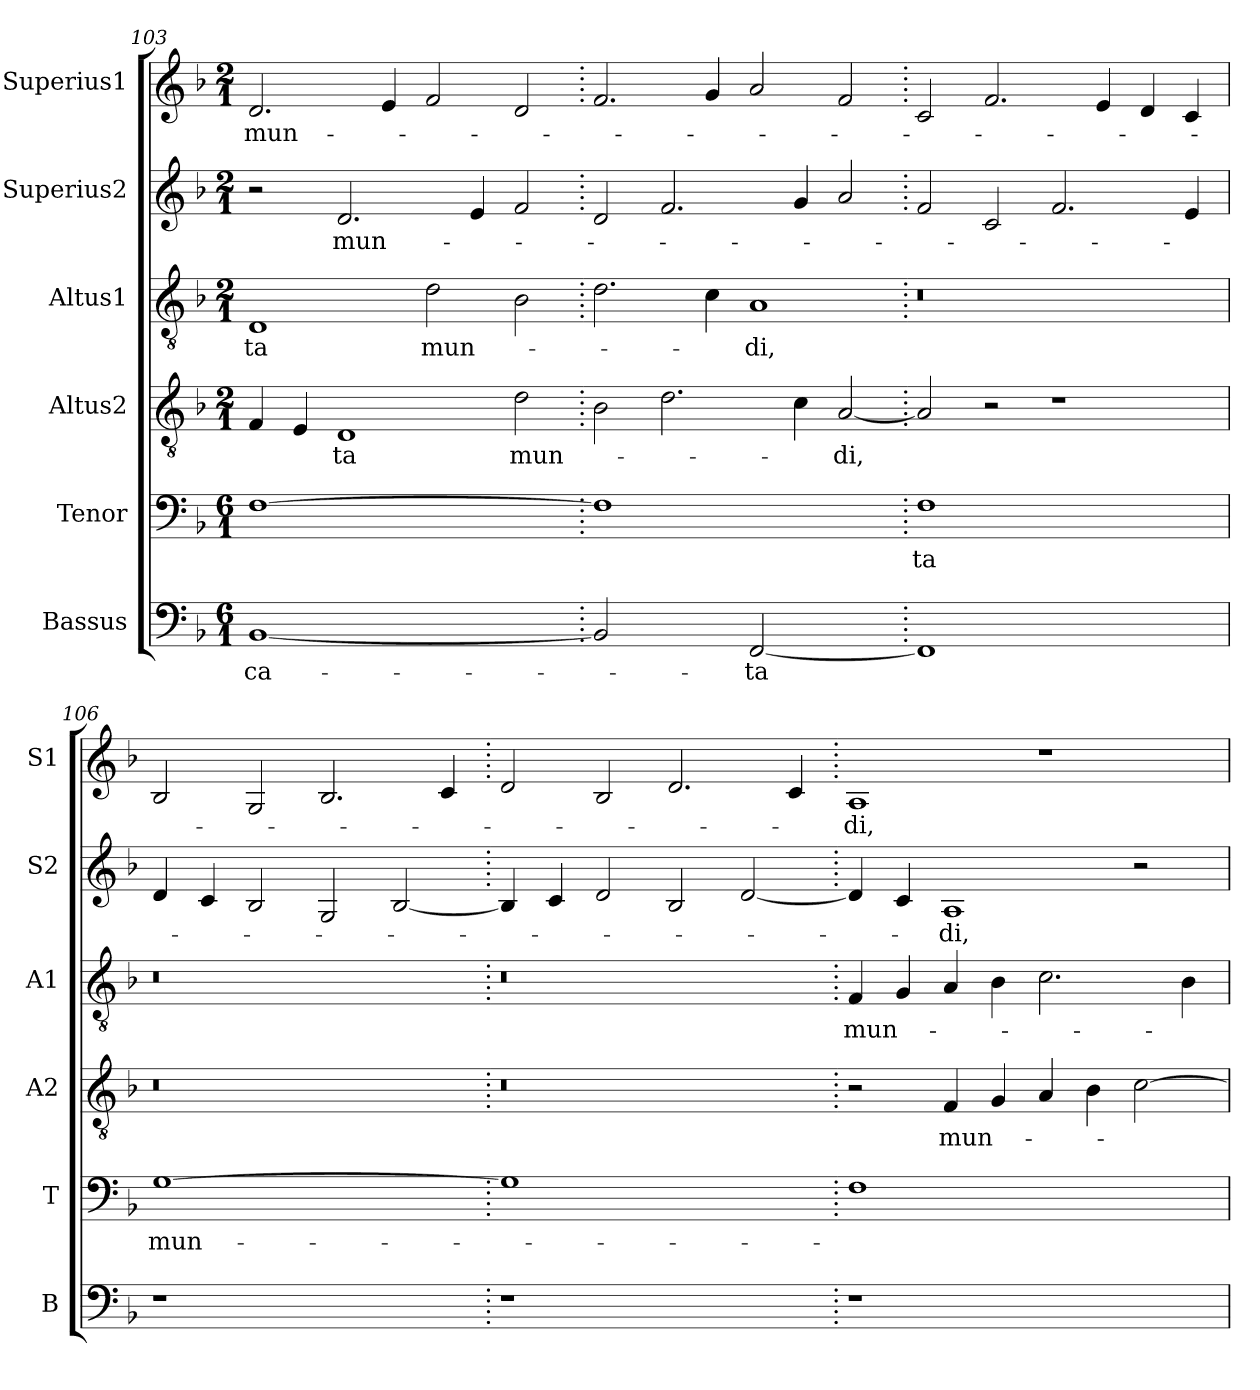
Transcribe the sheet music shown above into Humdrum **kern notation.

**kern	**text	**kern	**text	**kern	**text	**kern	**text	**kern	**text	**kern	**text
*part6	*part6	*part5	*part5	*part4	*part4	*part3	*part3	*part2	*part2	*part1	*part1
*staff6	*staff6	*staff5	*staff5	*staff4	*staff4	*staff3	*staff3	*staff2	*staff2	*staff1	*staff1
*I"Bassus	*	*I"Tenor	*	*I"Altus2	*	*I"Altus1	*	*I"Superius2	*	*I"Superius1	*
*I'B	*	*I'T	*	*I'A2	*	*I'A1	*	*I'S2	*	*I'S1	*
*clefF4	*	*clefF4	*	*clefGv2	*	*clefGv2	*	*clefG2	*	*clefG2	*
*k[b-]	*	*k[b-]	*	*k[b-]	*	*k[b-]	*	*k[b-]	*	*k[b-]	*
*M6/1	*	*M6/1	*	*M2/1	*	*M2/1	*	*M2/1	*	*M2/1	*
=103	=103	=103	=103	=103	=103	=103	=103	=103	=103	=103	=103
!LO:N:vis=1	!	!LO:N:vis=1	!	!	!	!	!	!	!	!	!
[0BB-	-ca-	[0F	.	4F/	.	1D	-ta	2r	.	2.d/	mun-
.	.	.	.	4E/	.	.	.	.	.	.	.
.	.	.	.	1D	-ta	.	.	2.d/	mun-	.	.
.	.	.	.	.	.	.	.	.	.	4e/	.
.	.	.	.	.	.	2d\	mun-	.	.	2f/	.
.	.	.	.	.	.	.	.	4e/	.	.	.
.	.	.	.	2d\	mun-	2B-\	.	2f/	.	2d/	.
=104.	=104.	=104.	=104.	=104.	=104.	=104.	=104.	=104.	=104.	=104.	=104.
!LO:N:vis=2	!	!LO:N:vis=1	!	!	!	!	!	!	!	!	!
1BB-]	.	0F]	.	2B-\	.	2.d\	.	2d/	.	2.f/	.
.	.	.	.	2.d\	.	.	.	2.f/	.	.	.
.	.	.	.	.	.	4c\	.	.	.	4g/	.
!LO:N:vis=2	!	!	!	!	!	!	!	!	!	!	!
[1FF	-ta	.	.	.	.	1A	-di,	.	.	2a/	.
.	.	.	.	4c\	.	.	.	4g/	.	.	.
.	.	.	.	[2A/	-di,	.	.	2a/	.	2f/	.
=105.	=105.	=105.	=105.	=105.	=105.	=105.	=105.	=105.	=105.	=105.	=105.
!LO:N:vis=1	!	!LO:N:vis=1	!	!	!	!	!	!	!	!	!
0FF]	.	0F	-ta	2A/]	.	0r	.	2f/	.	2c/	.
.	.	.	.	2r	.	.	.	2c/	.	2.f/	.
.	.	.	.	1r	.	.	.	2.f/	.	.	.
.	.	.	.	.	.	.	.	.	.	4e/	.
.	.	.	.	.	.	.	.	.	.	4d/	.
.	.	.	.	.	.	.	.	4e/	.	4c/	.
=106	=106	=106	=106	=106	=106	=106	=106	=106	=106	=106	=106
!LO:N:vis=1	!	!LO:N:vis=1	!	!	!	!	!	!	!	!	!
0r	.	[0G	mun-	0r	.	0r	.	4d/	.	2B-/	.
.	.	.	.	.	.	.	.	4c/	.	.	.
.	.	.	.	.	.	.	.	2B-/	.	2G/	.
.	.	.	.	.	.	.	.	2G/	.	2.B-/	.
.	.	.	.	.	.	.	.	[2B-/	.	.	.
.	.	.	.	.	.	.	.	.	.	4c/	.
=107.	=107.	=107.	=107.	=107.	=107.	=107.	=107.	=107.	=107.	=107.	=107.
!LO:N:vis=1	!	!LO:N:vis=1	!	!	!	!	!	!	!	!	!
0r	.	0G]	.	0r	.	0r	.	4B-/]	.	2d/	.
.	.	.	.	.	.	.	.	4c/	.	.	.
.	.	.	.	.	.	.	.	2d/	.	2B-/	.
.	.	.	.	.	.	.	.	2B-/	.	2.d/	.
.	.	.	.	.	.	.	.	[2d/	.	.	.
.	.	.	.	.	.	.	.	.	.	4c/	.
=108.	=108.	=108.	=108.	=108.	=108.	=108.	=108.	=108.	=108.	=108.	=108.
!LO:N:vis=1	!	!LO:N:vis=1	!	!	!	!	!	!	!	!	!
0r	.	0F	.	2r	.	4F/	mun-	4d/]	.	1A	-di,
.	.	.	.	.	.	4G/	.	4c/	.	.	.
.	.	.	.	4F/	mun-	4A/	.	1A	-di,	.	.
.	.	.	.	4G/	.	4B-\	.	.	.	.	.
.	.	.	.	4A/	.	2.c\	.	.	.	1r	.
.	.	.	.	4B-\	.	.	.	.	.	.	.
.	.	.	.	[2c\	.	.	.	2r	.	.	.
.	.	.	.	.	.	4B-\	.	.	.	.	.
=	=	=	=	=	=	=	=	=	=	=	=
*-	*-	*-	*-	*-	*-	*-	*-	*-	*-	*-	*-
